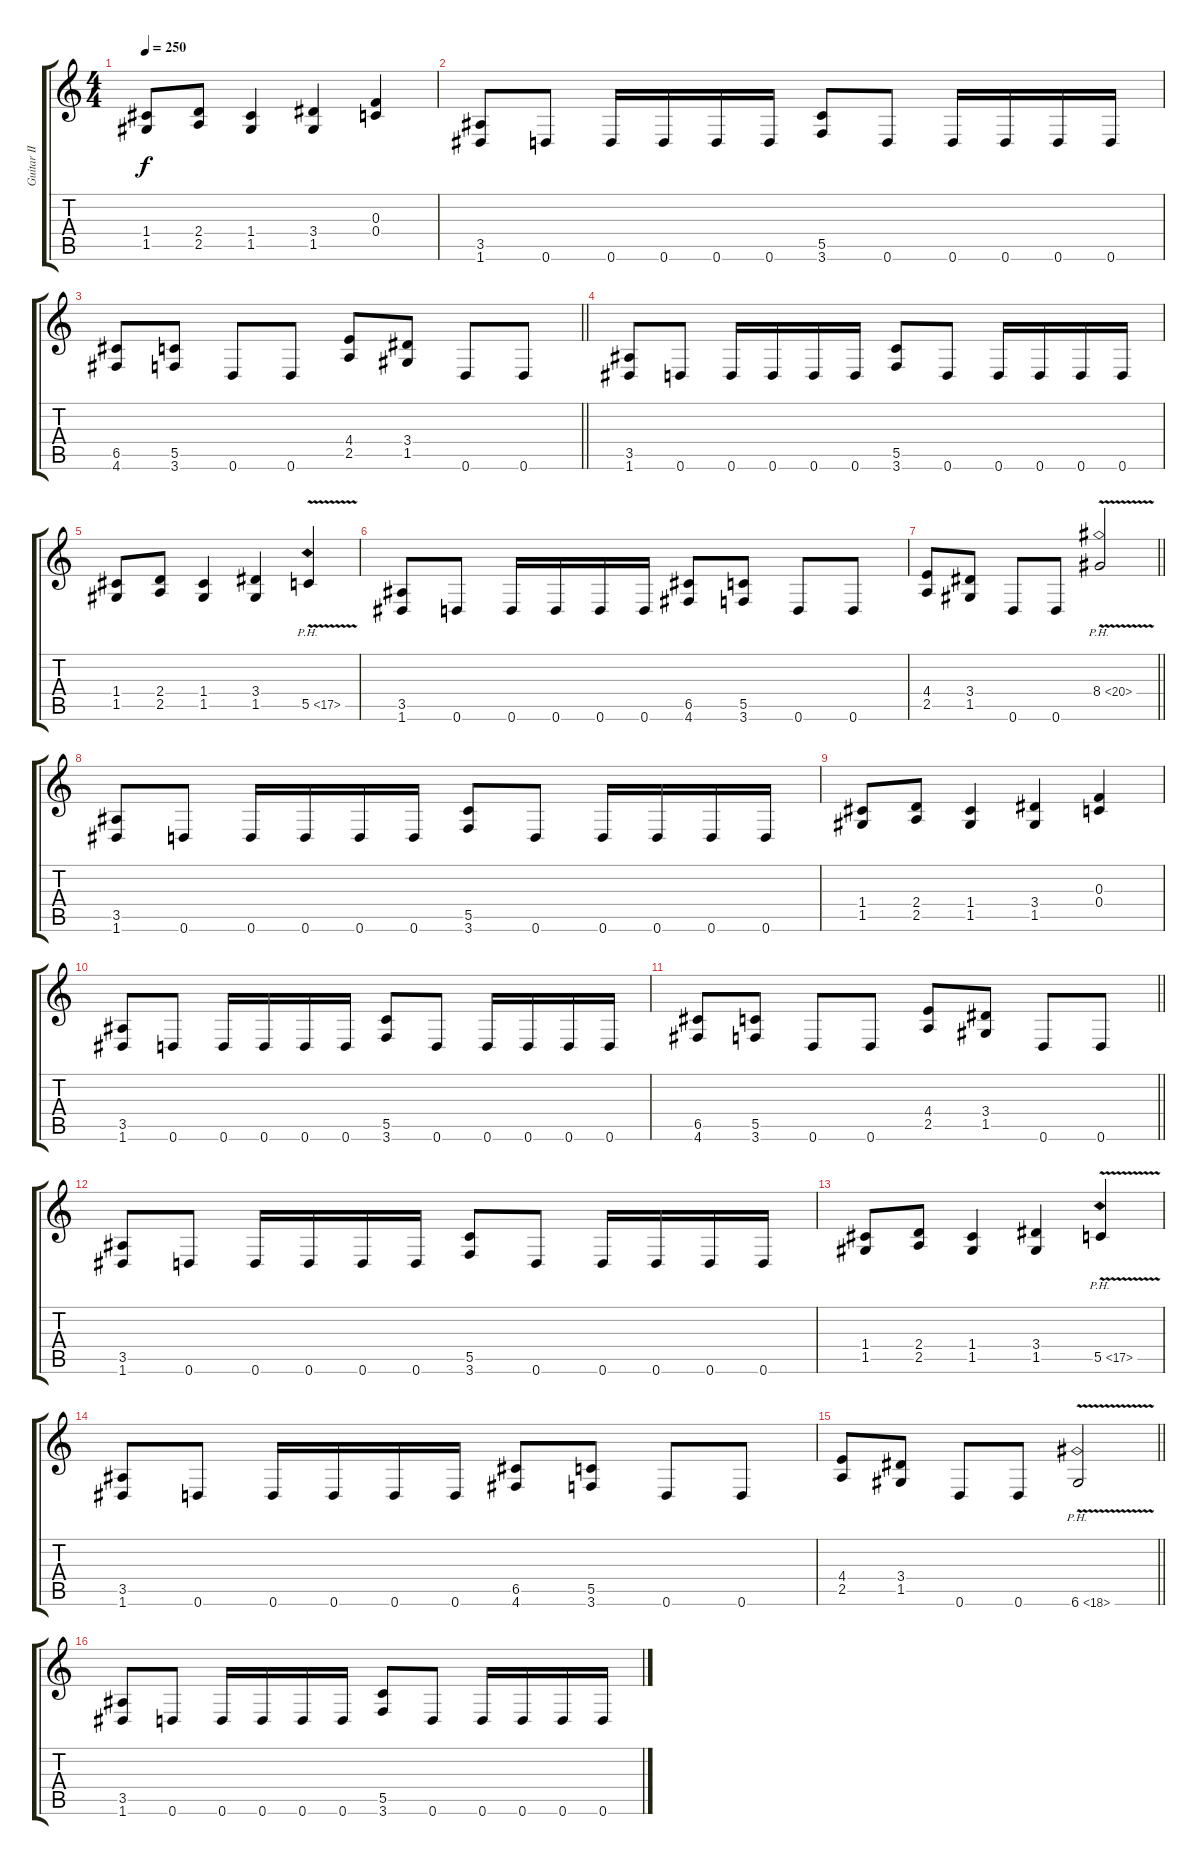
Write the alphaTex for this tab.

\track ("Guitar II" "Guitar II") {instrument distortionguitar}
\staff {score tabs}
\tuning (D4 A3 F3 C3 G2 D2) {hide}
\ts (4 4)
\tempo 250
\clef g2
\ks c
(1.4 1.5).8{dy f} (2.4 2.5).8 (1.4 1.5).4 (3.4 1.5).4 (0.3 0.4).4 |
(3.5 1.6).8 0.6.8 0.6.16 0.6.16 0.6.16 0.6.16 (5.5 3.6).8 0.6.8 0.6.16 0.6.16 0.6.16 0.6.16 |
\barLineRight lightlight
(6.5 4.6).8 (5.5 3.6).8 0.6.8 0.6.8 (4.4 2.5).8 (3.4 1.5).8 0.6.8 0.6.8 |
(3.5 1.6).8 0.6.8 0.6.16 0.6.16 0.6.16 0.6.16 (5.5 3.6).8 0.6.8 0.6.16 0.6.16 0.6.16 0.6.16 |
(1.4 1.5).8 (2.4 2.5).8 (1.4 1.5).4 (3.4 1.5).4 5.5{ph 12 v}.4 |
(3.5 1.6).8 0.6.8 0.6.16 0.6.16 0.6.16 0.6.16 (6.5 4.6).8 (5.5 3.6).8 0.6.8 0.6.8 |
\barLineRight lightlight
(4.4 2.5).8 (3.4 1.5).8 0.6.8 0.6.8 8.4{ph 12 v}.2 |
\section ("" "")
(3.5 1.6).8 0.6.8 0.6.16 0.6.16 0.6.16 0.6.16 (5.5 3.6).8 0.6.8 0.6.16 0.6.16 0.6.16 0.6.16 |
(1.4 1.5).8 (2.4 2.5).8 (1.4 1.5).4 (3.4 1.5).4 (0.3 0.4).4 |
(3.5 1.6).8 0.6.8 0.6.16 0.6.16 0.6.16 0.6.16 (5.5 3.6).8 0.6.8 0.6.16 0.6.16 0.6.16 0.6.16 |
\barLineRight lightlight
(6.5 4.6).8 (5.5 3.6).8 0.6.8 0.6.8 (4.4 2.5).8 (3.4 1.5).8 0.6.8 0.6.8 |
(3.5 1.6).8 0.6.8 0.6.16 0.6.16 0.6.16 0.6.16 (5.5 3.6).8 0.6.8 0.6.16 0.6.16 0.6.16 0.6.16 |
(1.4 1.5).8 (2.4 2.5).8 (1.4 1.5).4 (3.4 1.5).4 5.5{ph 12 v}.4 |
(3.5 1.6).8 0.6.8 0.6.16 0.6.16 0.6.16 0.6.16 (6.5 4.6).8 (5.5 3.6).8 0.6.8 0.6.8 |
\barLineRight lightlight
(4.4 2.5).8 (3.4 1.5).8 0.6.8 0.6.8 6.6{ph 12 v}.2 |
(3.5 1.6).8 0.6.8 0.6.16 0.6.16 0.6.16 0.6.16 (5.5 3.6).8 0.6.8 0.6.16 0.6.16 0.6.16 0.6.16
